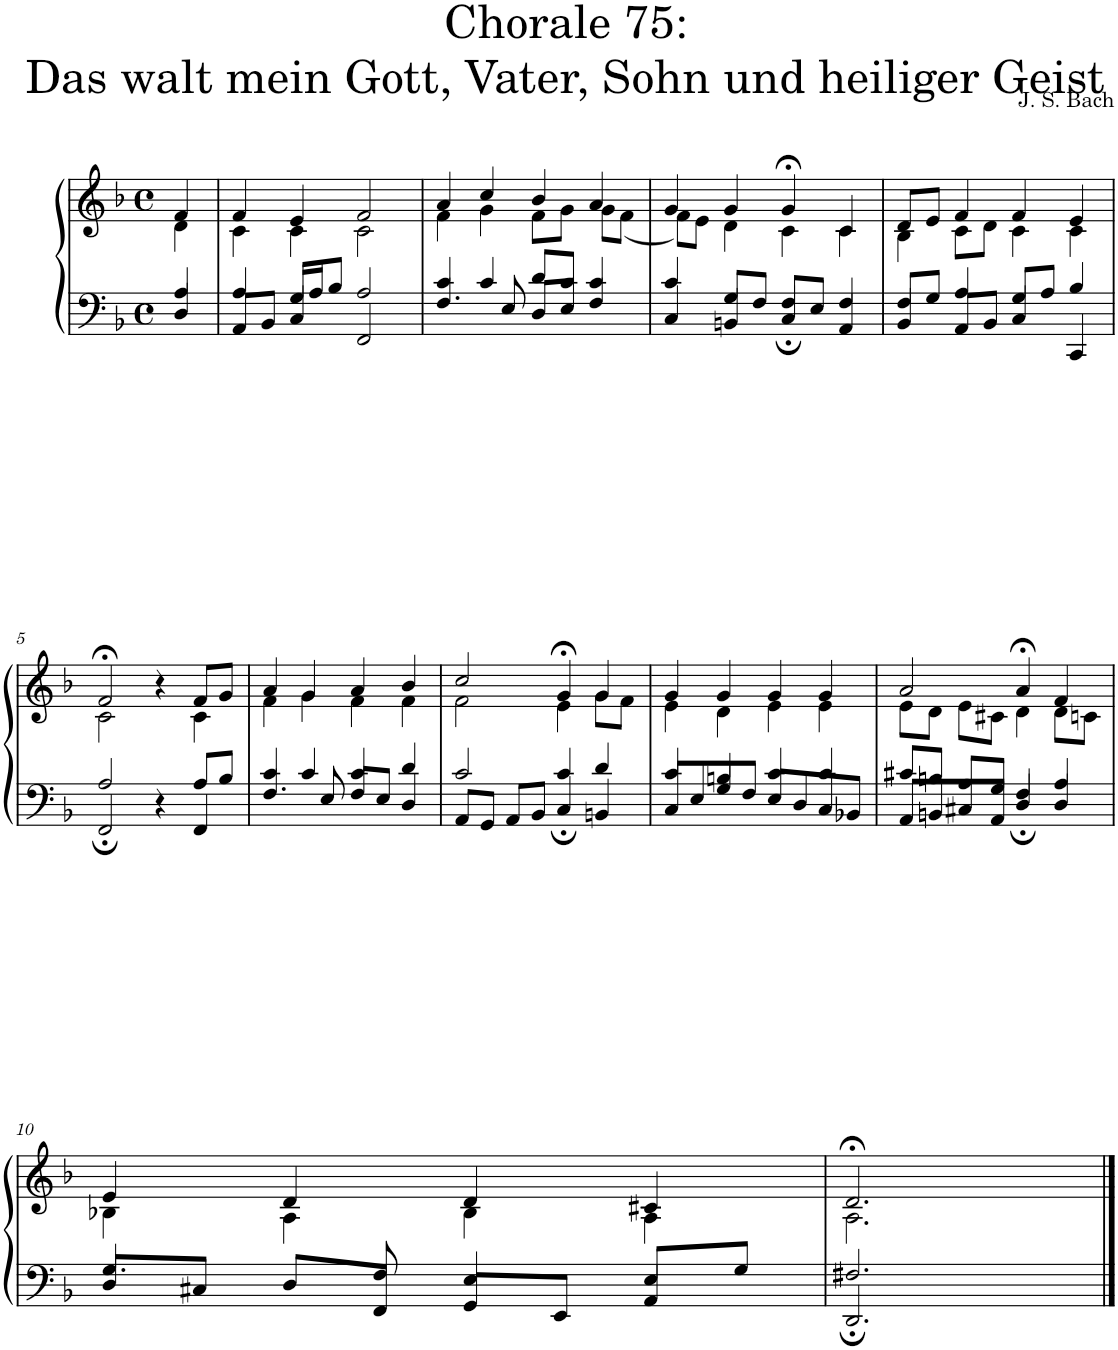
**kern	**kern
*part1	*part1
*staff2	*staff1
*I"S,A	*
*clefF4	*clefG2
*k[b-]	*k[b-]
*M4/4	*M4/4
*met(c)	*met(c)
=	=
*^	*^
4A/	4D/	4f/	4d\
=1	=1	=1	=1
4A/	8AA/L	4f/	4c\
.	8BB-/J	.	.
16G/LL	4C/	4e/	4c\
16A/J	.	.	.
8B-/J	.	.	.
2A/	2FF/	2f/	2c\
=2	=2	=2	=2
4c/	4.F/	4a/	4f\
4c/	.	4cc/	4g\
.	8E/	.	.
8d/L	8D/L	4b-/	8f\L
8c/J	8E/J	.	8g\J
4c/	4F/	4a/	8g\L
.	.	.	(<8f\J
=3	=3	=3	=3
4c/	4C/	4g/	8f\L)
.	.	.	8e\J
8G/L	4BBn/	4g/	4d\
8F/J	.	.	.
8F/L	4C;/	4g;</	4c\
8E/J	.	.	.
4F/	4AA/	4c/	4c\
=4	=4	=4	=4
8F/L	4BB-/	8d/L	4B-\
8G/J	.	8e/J	.
4A/	8AA/L	4f/	8c\L
.	8BB-/J	.	8d\J
8G/L	4C/	4f/	4c\
8A/J	.	.	.
4B-/	4CC/	4e/	4c\
!!LO:LB:g=z
=5	=5	=5	=5
*	*^	*	*^
2A/	2ryy	2FF;/	2f;</	2c\	2ryy
4r	4ryy	4ryy	4r	4ryy	4ryy
8A/L	4ryy	4FF/	8f/L	4c\	4ryy
8B-/J	.	.	8g/J	.	.
*	*v	*v	*	*	*
*	*	*	*v	*v
=6	=6	=6	=6
4c/	4.F/	4a/	4f\
4c/	.	4g/	4g\
.	8E/	.	.
4c/	8F/L	4a/	4f\
.	8E/J	.	.
4d/	4D/	4b-/	4f\
=7	=7	=7	=7
2c/	8AA/L	2cc/	2f\
.	8GG/J	.	.
.	8AA/L	.	.
.	8BB-/J	.	.
4c/	4C;/	4g;</	4e\
4d/	4BBn/	4g/	8g\L
.	.	.	8f\J
=8	=8	=8	=8
4c/	8C/L	4g/	4e\
.	8E/	.	.
4Bn/	8G/	4g/	4d\
.	8F/J	.	.
4c/	8E/L	4g/	4e\
.	8D/	.	.
4c/	8C/	4g/	4e\
.	8BB-X/J	.	.
=9	=9	=9	=9
8c#X/L	8AA/L	2a/	8e\L
8Bn/J	8BBn/	.	8d\J
8A/L	8C#X/	.	8e\L
8G/J	8AA/J	.	8c#X\J
4F/	4D;/	4a;</	4d\
4A/	4D/	4f/	8d\L
.	.	.	8cn\J
!!LO:LB:g=z	!!
=10	=10	=10	=10
4.G/	8D/L	4e/	4B-X\
.	8C#X/J	.	.
.	8D/L	4d/	4A\
8F/	8FF/J	.	.
4E/	8GG/L	4d/	4B-\
.	8EE/J	.	.
8E/L	4AA/	4c#X/	4A\
8G/J	.	.	.
=11	=11	=11	=11
2.F#X/	2.DD;/	2.d;</	2.A\
*v	*v	*	*
*	*v	*v
==	==
*-	*-
